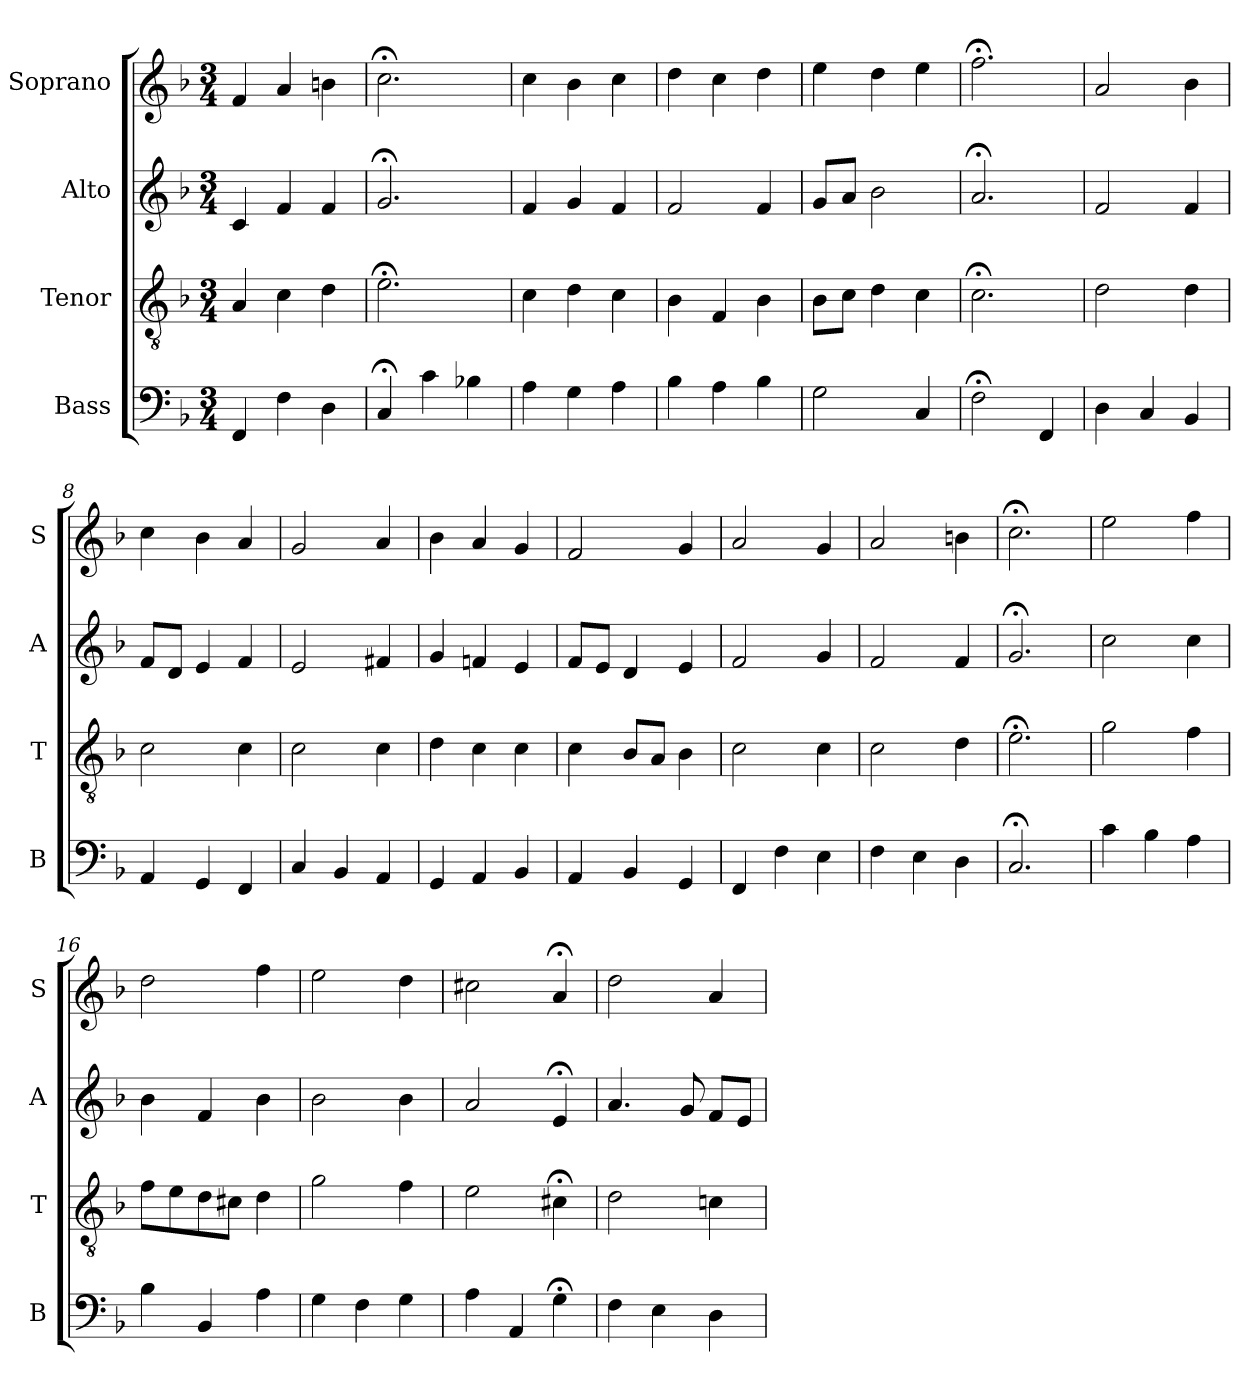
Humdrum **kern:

**kern	**kern	**kern	**kern
*part4	*part3	*part2	*part1
*staff4	*staff3	*staff2	*staff1
*I"Bass	*I"Tenor	*I"Alto	*I"Soprano
*I'B	*I'T	*I'A	*I'S
*clefF4	*clefGv2	*clefG2	*clefG2
*k[b-]	*k[b-]	*k[b-]	*k[b-]
*F:	*F:	*F:	*F:
*M3/4	*M3/4	*M3/4	*M3/4
*MM100	*MM100	*MM100	*MM100
=1	=1	=1	=1
4FF	4A	4c	4f
4F	4c	4f	4a
4D	4d	4f	4bn
=2	=2	=2	=2
4C;<	2.e;<	2.g;<	2.cc;<
4c	.	.	.
4B-X	.	.	.
=3	=3	=3	=3
4A	4c	4f	4cc
4G	4d	4g	4b-
4A	4c	4f	4cc
=4	=4	=4	=4
4B-	4B-	2f	4dd
4A	4F	.	4cc
4B-	4B-	4f	4dd
=5	=5	=5	=5
2G	8B-L	8gL	4ee
.	8cJ	8aJ	.
.	4d	2b-	4dd
4C	4c	.	4ee
=6	=6	=6	=6
2F;<	2.c;<	2.a;<	2.ff;<
4FF	.	.	.
=7	=7	=7	=7
4D	2d	2f	2a
4C	.	.	.
4BB-	4d	4f	4b-
=8	=8	=8	=8
4AA	2c	8fL	4cc
.	.	8dJ	.
4GG	.	4e	4b-
4FF	4c	4f	4a
=9	=9	=9	=9
4C	2c	2e	2g
4BB-	.	.	.
4AA	4c	4f#X	4a
=10	=10	=10	=10
4GG	4d	4g	4b-
4AA	4c	4fn	4a
4BB-	4c	4e	4g
=11	=11	=11	=11
4AA	4c	8fL	2f
.	.	8eJ	.
4BB-	8B-L	4d	.
.	8AJ	.	.
4GG	4B-	4e	4g
=12	=12	=12	=12
4FF	2c	2f	2a
4F	.	.	.
4E	4c	4g	4g
=13	=13	=13	=13
4F	2c	2f	2a
4E	.	.	.
4D	4d	4f	4bn
=14	=14	=14	=14
2.C;<	2.e;<	2.g;<	2.cc;<
=15	=15	=15	=15
4c	2g	2cc	2ee
4B-	.	.	.
4A	4f	4cc	4ff
=16	=16	=16	=16
4B-	8fL	4b-	2dd
.	8e	.	.
4BB-	8d	4f	.
.	8c#XJ	.	.
4A	4d	4b-	4ff
=17	=17	=17	=17
4G	2g	2b-	2ee
4F	.	.	.
4G	4f	4b-	4dd
=18	=18	=18	=18
4A	2e	2a	2cc#X
4AA	.	.	.
4G;<	4c#X;<	4e;<	4a;<
=19	=19	=19	=19
4F	2d	4.a	2dd
4E	.	.	.
.	.	8g	.
4D	4cn	8fL	4a
.	.	8eJ	.
=	=	=	=
*-	*-	*-	*-
